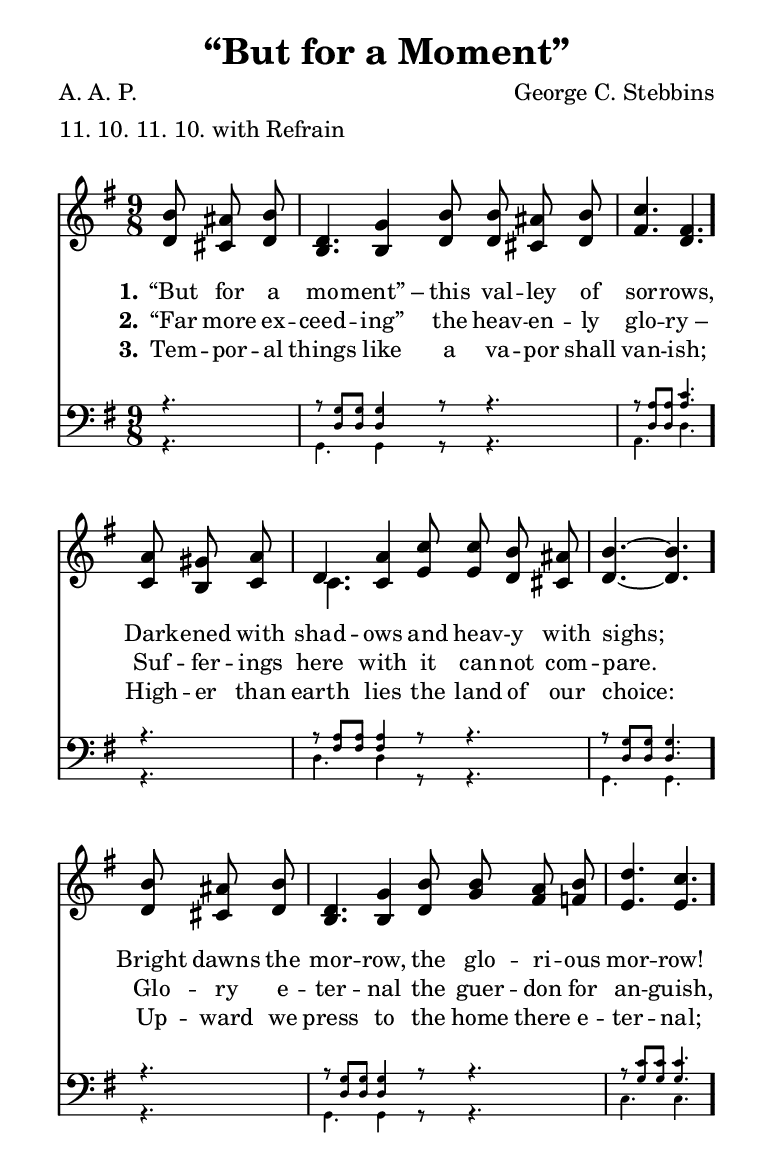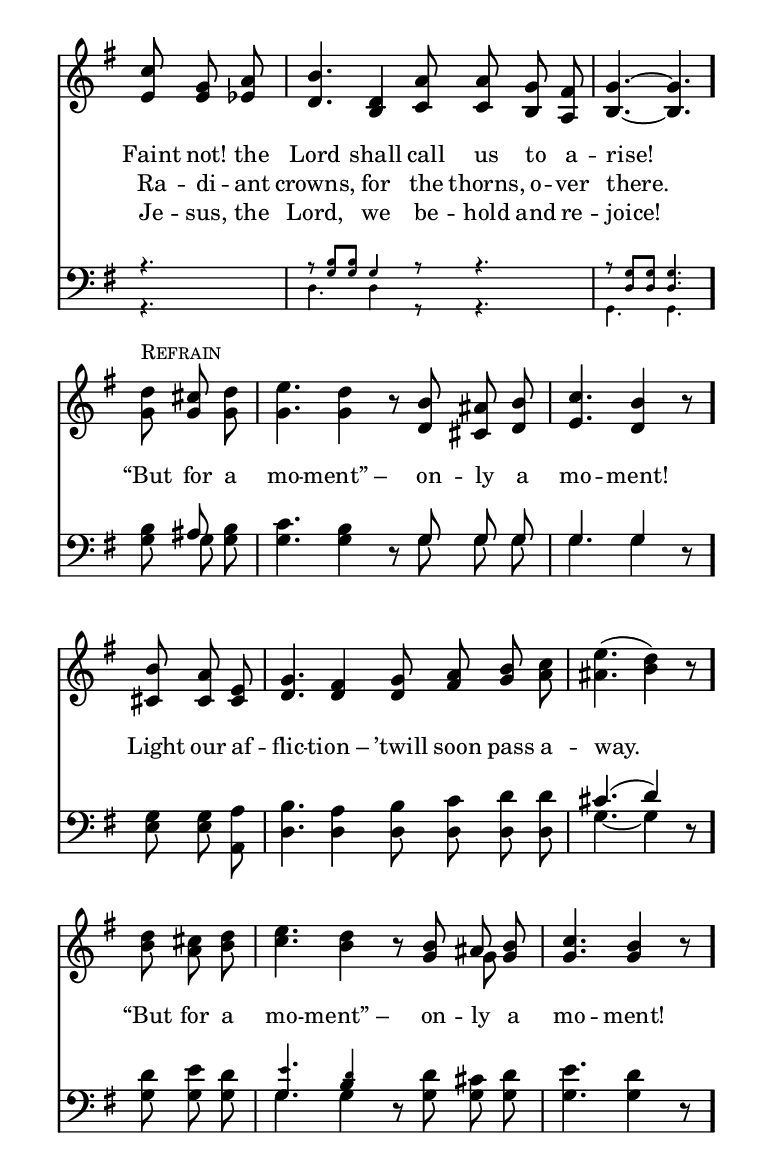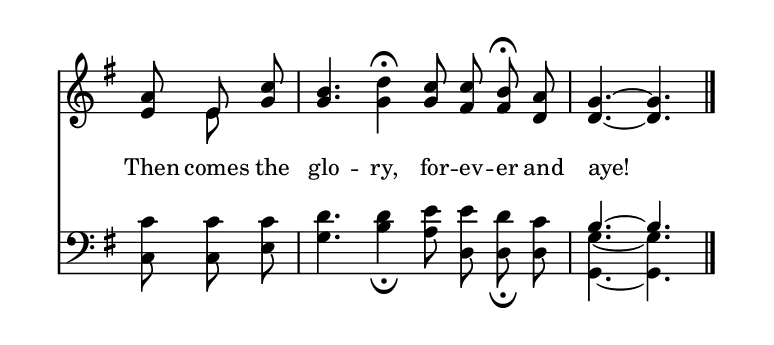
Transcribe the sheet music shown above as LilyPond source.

\include "common/global.ily"
\paper {
  \include "common/paper.ily"
  ragged-last-bottom = ##t
  page-count = #(cond (is-eogsized 2) (#t #f))
  system-count = #(cond (is-eogsized 6) (#t #f))
}

\header{
  hymnnumber = "207"
  title = "“But for a Moment”"
  tunename = ""
  meter = "11. 10. 11. 10. with Refrain"
  poet = "A. A. P."
  composer = "George C. Stebbins"
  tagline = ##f
}

ta = { \tempo 4=80 }
tb = { \tempo 4=40 }

global = {
  \include "common/overrides.ily"
  \override Staff.TimeSignature.style = #'numbered
  \time 9/8
  \override Score.MetronomeMark.transparent = ##t % hide all fermata changes too
  \ta
  \key g \major
  \partial 4.
  \autoBeamOff
}

patternA = { c8 c c | c4. c4 c8 c c c | c4. c }
patternB = { c8 c c | c4. c4 c8 c c c | c4. ~ c }
patternC = { c8 c c | c4. c4 r8 c c c | c4. c4 c8 }
patternD = { c8 c c | c4. c4 c8 c c c | c4. c4 c8 }

notesSoprano = {
\global
\relative c'' {

  \changePitch \patternA { b ais b d, g b b ais b | c fis, }
  \changePitch \patternB { a gis a | d, a' c c b ais | b b }
  \changePitch \patternA { b ais b | d, g b b a b | d c }
  \changePitch \patternB { c g a | b d, a' a g fis | g g }

  << s^\markup { \small \caps "Refrain" }
  \changePitch \patternC { d' cis d | e d b ais b | c b r } >>
  \changePitch \patternD { b a e | g fis g a b c | e( d) r }
  \changePitch \patternC { d cis d | e d b ais b | c b r }
  \changePitch \patternA { a e c' | b \tb d\fermata \ta c c \tb b\fermata \ta a | g ~ g }

  \bar "|."

}
}

notesAlto = {
\global
\relative e' {

  \changePitch \patternA { d cis d | b b d d cis d | fis d }
  \changePitch \patternB { c b c | c c e e d cis | d d }
  \changePitch \patternA { d cis d | b b d g fis f | e e }
  \changePitch \patternB { e e ees | d b c c b a | b b }

  \changePitch \patternC { g' g g | g g d cis d | e d r }
  \changePitch \patternD { cis cis cis | d d d fis g a | ais( b) r }
  \changePitch \patternC { b ais b | c b g g g | g g r }
  \changePitch \patternA { e e g | g g g fis fis d | d ~ d }

}
}

notesTenorVerse = {
\global
\relative a {

  \magnifyMusic 0.63 {
  \override Score.SpacingSpanner.spacing-increment = #(* 1.2 0.63)
  r4. | r8 <g d>[ <g d>] <g d>4 r8 r4. | r8 <a d,>[ <a d,>] <c a>4.
  r4. | r8 <a fis>[ <a fis>] <a fis>4 r8 r4. | r8 <g d>[ <g d>] <g d>4.
  r4. | r8 <g d>[ <g d>] <g d>4 r8 r4. | r8 <c g>[ <c g>] <c g>4.
  r4. | r8 <b g>[ <b g>] g4 r8 r4. | r8 <g d>[ <g d>] <g d>4.
  }

}
}

notesTenorChorus = {
\global
\relative a {

  \repeat unfold 36 \skip 4
  \changePitch \patternC { b ais b | c b g g g | g g r }
  \changePitch \patternD { g g a | b a b c d d | cis( d) r }
  \changePitch \patternC { d e d | <g, \tweak font-size #-4 e'> <b \tweak font-size #-4 d> d cis d | e d r }
  \changePitch \patternA { c c c | d d e e d c | b ~ b }

}
}

notesBassVerse = {
\global
\relative f, {

  \magnifyMusic 0.63 {
  \override Score.SpacingSpanner.spacing-increment = #(* 1.2 0.63)
  r4. | g4. g4 r8 r4. | a4. d4.
  r4. | d4. d4 r8 r4. | g,4. g4.
  r4. | g4. g4 r8 r4. | c4. c4.
  r4. | d4. d4 r8 r4. | g,4. g4.
  }

}
}

notesBassChorus = {
\global
\relative f, {

  \repeat unfold 36 \skip 4
  \changePitch \patternC { g' g g | g g g g g | g g r }
  \changePitch \patternD { e e a, | d d d d d d | g ~ g r }
  \changePitch \patternC { g g g | g g g g g | g g r }
  \changePitch \patternA { c, c e | g b_\fermata a d, d_\fermata d | < g g, > ~ < g g, > }

}
}

Refrain = \lyricmode {

“But for a mo -- ment”_– on -- ly a mo -- ment! \bar "."
Light our af -- flic -- tion_– ’twill soon pass a -- way. \bar "."
“But for a mo -- ment”_– on -- ly a mo -- ment! \bar "."
Then comes the glo -- ry, for -- ev -- er and aye! \bar "."

}

wordsA = \lyricmode {
\set stanza = "1."

“But for a mo -- ment”_– this val -- ley of sor -- rows, \bar "."
Dark -- ened with shad -- ows and heav -- y with sighs; \bar "."
Bright dawns the mor -- row, the glo -- ri -- ous mor -- row! \bar "."
Faint not! the Lord shall call us to a -- rise! \bar "."

}

wordsB = \lyricmode {
\set stanza = "2."

“Far more ex -- ceed -- ing” the heav -- en -- ly glo -- ry_–
Suf -- fer -- ings here with it can -- not com -- pare.
Glo -- ry e -- ter -- nal the guer -- don for an -- guish,
Ra -- di -- ant crowns, for the thorns, o -- ver there.

\Refrain

}

wordsC = \lyricmode {
\set stanza = "3."

Tem -- por -- al things like a va -- por shall van -- ish;
High -- er than earth lies the land of our choice:
Up -- ward we press to the home there e -- ter -- nal;
Je -- sus, the Lord, we be -- hold and re -- joice!

}

\score {
  \context ChoirStaff <<
    \context Staff = upper <<
      \set Staff.autoBeaming = ##f
      \set ChoirStaff.systemStartDelimiter = #'SystemStartBar
      \set ChoirStaff.printPartCombineTexts = ##f
      \partcombine #'(2 . 11) \notesSoprano \notesAlto
      \context NullVoice = sopranos { \voiceOne << \notesSoprano >> }
      \context Lyrics = one   \lyricsto sopranos \wordsA
      \context Lyrics = two   \lyricsto sopranos \wordsB
      \context Lyrics = three \lyricsto sopranos \wordsC
    >>
    \context Staff = men <<
      \set Staff.autoBeaming = ##f
      \clef bass
      \set ChoirStaff.printPartCombineTexts = ##f
      \context Voice = tenors { \voiceOne << \notesTenorVerse >> }
      \context Voice = basses { \voiceTwo << \notesBassVerse >> }
      \partcombine #'(2 . 11) \notesTenorChorus \notesBassChorus
    >>
  >>
  \layout {
    \include "common/layout.ily"
  }
  #(cond ((ly:get-option 'eog-midi-permitted) #{ \midi{
    \include "common/midi.ily"
  } #}))
}

\version "2.19.49"  % necessary for upgrading to future LilyPond versions.

% vi:set et ts=2 sw=2 ai nocindent syntax=lilypond:
